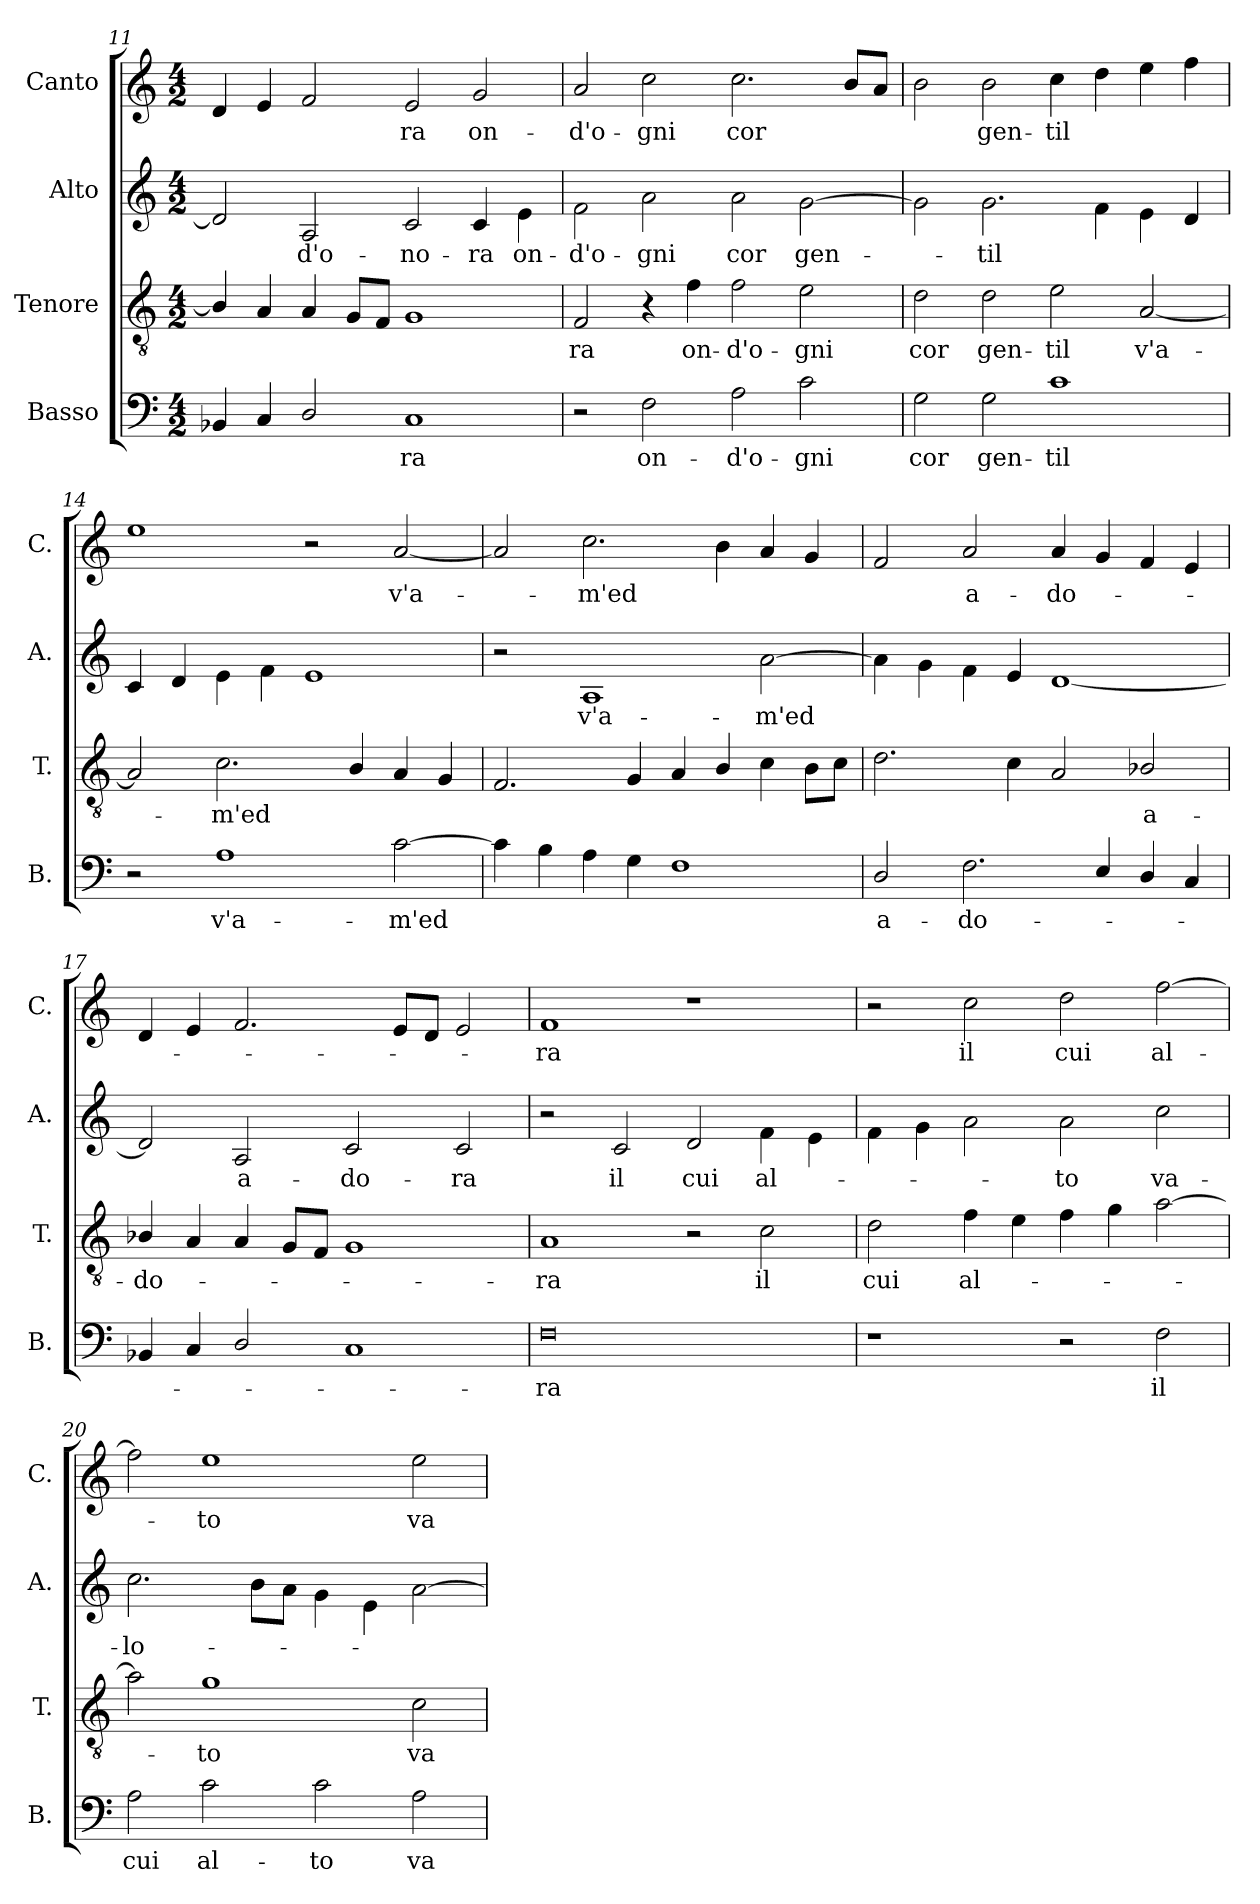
**kern	**text	**kern	**text	**kern	**text	**kern	**text
*part4	*part4	*part3	*part3	*part2	*part2	*part1	*part1
*staff4	*staff4	*staff3	*staff3	*staff2	*staff2	*staff1	*staff1
*I"Basso	*	*I"Tenore	*	*I"Alto	*	*I"Canto	*
*I'B.	*	*I'T.	*	*I'A.	*	*I'C.	*
*clefF4	*	*clefGv2	*	*clefG2	*	*clefG2	*
*k[]	*	*k[]	*	*k[]	*	*k[]	*
*M4/2	*	*M4/2	*	*M4/2	*	*M4/2	*
=11	=11	=11	=11	=11	=11	=11	=11
4BB-X/	.	4B-/]	.	2d/]	.	4d/	.
4C/	.	4A/	.	.	.	4e/	.
2D/	.	4A/	.	2A/	-d'o-	2f/	.
.	.	8G/L	.	.	.	.	.
.	.	8F/J	.	.	.	.	.
1C	-ra	1G	.	2c/	-no-	2e/	-ra
.	.	.	.	4c/	-ra	2g/	on-
.	.	.	.	4e\	on-	.	.
=12	=12	=12	=12	=12	=12	=12	=12
2r	.	2F/	-ra	2f\	-d'o-	2a/	-d'o-
2F\	on-	4r	.	2a\	-gni	2cc\	-gni
.	.	4f\	on-	.	.	.	.
2A\	-d'o-	2f\	-d'o-	2a\	cor	2.cc\	cor
2c\	-gni	2e\	-gni	[2g\	gen-	.	.
.	.	.	.	.	.	8b/L	.
.	.	.	.	.	.	8a/J	.
=13	=13	=13	=13	=13	=13	=13	=13
2G\	cor	2d\	cor	2g\]	.	2b\	.
2G\	gen-	2d\	gen-	2.g\	-til	2b\	gen-
1c	-til	2e\	-til	.	.	4cc\	-til
.	.	.	.	4f\	.	4dd\	.
.	.	[2A/	v'a-	4e\	.	4ee\	.
.	.	.	.	4d/	.	4ff\	.
!!LO:PB:g=z
=14	=14	=14	=14	=14	=14	=14	=14
2r	.	2A/]	.	4c/	.	1ee	.
.	.	.	.	4d/	.	.	.
1A	v'a-	2.c\	-m'ed	4e\	.	.	.
.	.	.	.	4f\	.	.	.
.	.	.	.	1e	.	2r	.
.	.	4B/	.	.	.	.	.
[2c\	-m'ed	4A/	.	.	.	[2a/	v'a-
.	.	4G/	.	.	.	.	.
=15	=15	=15	=15	=15	=15	=15	=15
4c\]	.	2.F/	.	2r	.	2a/]	.
4B\	.	.	.	.	.	.	.
4A\	.	.	.	1A	v'a-	2.cc\	-m'ed
4G\	.	4G/	.	.	.	.	.
1F	.	4A/	.	.	.	.	.
.	.	4B/	.	.	.	4b\	.
.	.	4c\	.	[2a\	-m'ed	4a/	.
.	.	8B\L	.	.	.	4g/	.
.	.	8c\J	.	.	.	.	.
=16	=16	=16	=16	=16	=16	=16	=16
2D/	a-	2.d\	.	4a\]	.	2f/	.
.	.	.	.	4g\	.	.	.
2.F\	-do-	.	.	4f\	.	2a/	a-
.	.	4c\	.	4e/	.	.	.
.	.	2A/	.	[1d	.	4a/	-do-
4E/	.	.	.	.	.	4g/	.
4D/	.	2B-X/	a-	.	.	4f/	.
4C/	.	.	.	.	.	4e/	.
=17	=17	=17	=17	=17	=17	=17	=17
4BB-X/	.	4B-X/	-do-	2d/]	.	4d/	.
4C/	.	4A/	.	.	.	4e/	.
2D/	.	4A/	.	2A/	a-	2.f/	.
.	.	8G/L	.	.	.	.	.
.	.	8F/J	.	.	.	.	.
1C	.	1G	.	2c/	-do-	.	.
.	.	.	.	.	.	8e/L	.
.	.	.	.	.	.	8d/J	.
.	.	.	.	2c/	-ra	2e/	.
=18	=18	=18	=18	=18	=18	=18	=18
0F	-ra	1A	-ra	2r	.	1f	-ra
.	.	.	.	2c/	il	.	.
.	.	2r	.	2d/	cui	1r	.
.	.	2c\	il	4f\	al-	.	.
.	.	.	.	4e\	.	.	.
!!LO:LB:g=z
=19	=19	=19	=19	=19	=19	=19	=19
1r	.	2d\	cui	4f\	.	2r	.
.	.	.	.	4g\	.	.	.
.	.	4f\	al-	2a\	.	2cc\	il
.	.	4e\	.	.	.	.	.
2r	.	4f\	.	2a\	-to	2dd\	cui
.	.	4g\	.	.	.	.	.
2F\	il	[2a\	.	2cc\	va-	[2ff\	al-
=20	=20	=20	=20	=20	=20	=20	=20
2A\	cui	2a\]	.	2.cc\	-lo-	2ff\]	.
2c\	al-	1g	-to	.	.	1ee	-to
.	.	.	.	8b\L	.	.	.
.	.	.	.	8a\J	.	.	.
2c\	-to	.	.	4g\	.	.	.
.	.	.	.	4e\	.	.	.
2A\	va-	2c\	va-	[2a\	.	2ee\	va-
=	=	=	=	=	=	=	=
*-	*-	*-	*-	*-	*-	*-	*-
